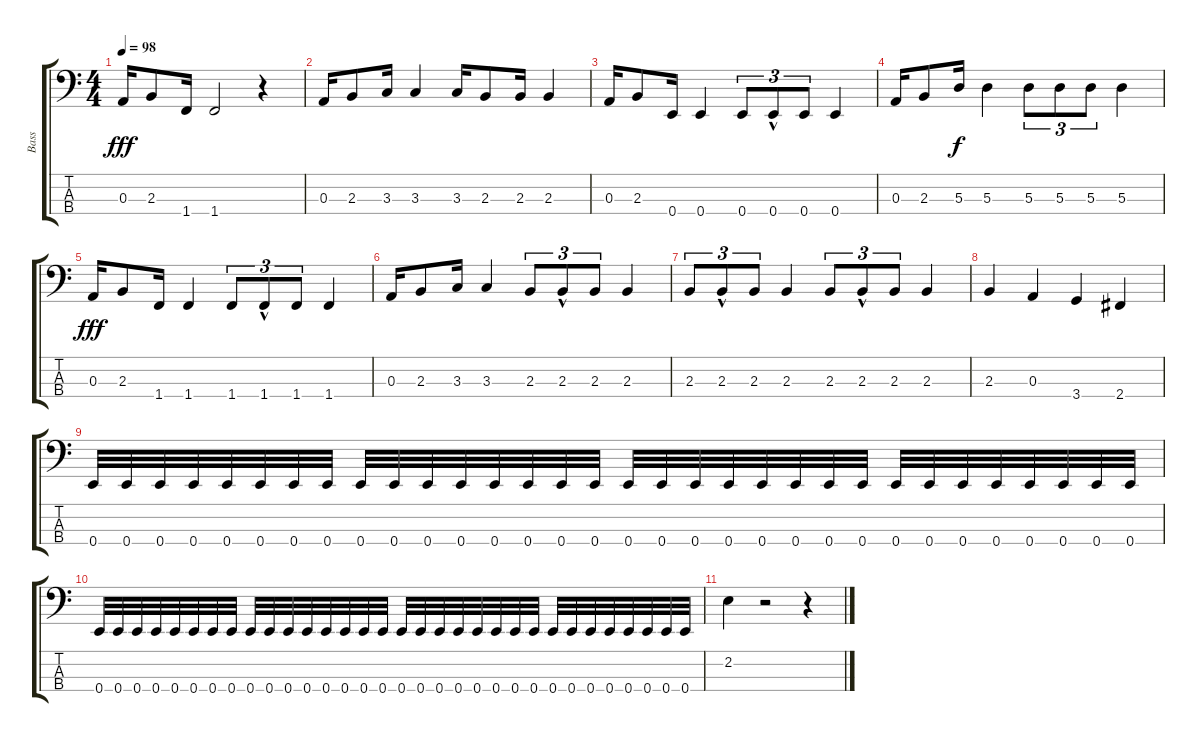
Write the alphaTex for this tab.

\track ("Bass" "Bass") {instrument electricbassfinger}
\staff {score tabs}
\tuning (G2 D2 A1 E1) {hide}
\ts (4 4)
\tempo 98
\clef f4
\ks c
0.3.16{dy fff} 2.3.8 1.4.16 1.4.2 r.4 |
0.3.16 2.3.8 3.3.16 3.3.4 3.3.16 2.3.8 2.3.16 2.3.4 |
0.3.16 2.3.8 0.4.16 0.4.4 0.4.8{tu (3 2)} 0.4{hac}.8{tu (3 2)} 0.4.8{tu (3 2)} 0.4.4 |
0.3.16 2.3.8 5.3.16{dy f} 5.3.4 5.3.8{tu (3 2)} 5.3.8{tu (3 2)} 5.3.8{tu (3 2)} 5.3.4 |
0.3.16{dy fff} 2.3.8 1.4.16 1.4.4 1.4.8{tu (3 2)} 1.4{hac}.8{tu (3 2)} 1.4.8{tu (3 2)} 1.4.4 |
0.3.16 2.3.8 3.3.16 3.3.4 2.3.8{tu (3 2)} 2.3{hac}.8{tu (3 2)} 2.3.8{tu (3 2)} 2.3.4 |
2.3.8{tu (3 2)} 2.3{hac}.8{tu (3 2)} 2.3.8{tu (3 2)} 2.3.4 2.3.8{tu (3 2)} 2.3{hac}.8{tu (3 2)} 2.3.8{tu (3 2)} 2.3.4 |
2.3.4 0.3.4 3.4.4 2.4.4 |
0.4.32 0.4.32 0.4.32 0.4.32 0.4.32 0.4.32 0.4.32 0.4.32 0.4.32 0.4.32 0.4.32 0.4.32 0.4.32 0.4.32 0.4.32 0.4.32 0.4.32 0.4.32 0.4.32 0.4.32 0.4.32 0.4.32 0.4.32 0.4.32 0.4.32 0.4.32 0.4.32 0.4.32 0.4.32 0.4.32 0.4.32 0.4.32 |
0.4.32 0.4.32 0.4.32 0.4.32 0.4.32 0.4.32 0.4.32 0.4.32 0.4.32 0.4.32 0.4.32 0.4.32 0.4.32 0.4.32 0.4.32 0.4.32 0.4.32 0.4.32 0.4.32 0.4.32 0.4.32 0.4.32 0.4.32 0.4.32 0.4.32 0.4.32 0.4.32 0.4.32 0.4.32 0.4.32 0.4.32 0.4.32 |
2.2.4 r.2 r.4
